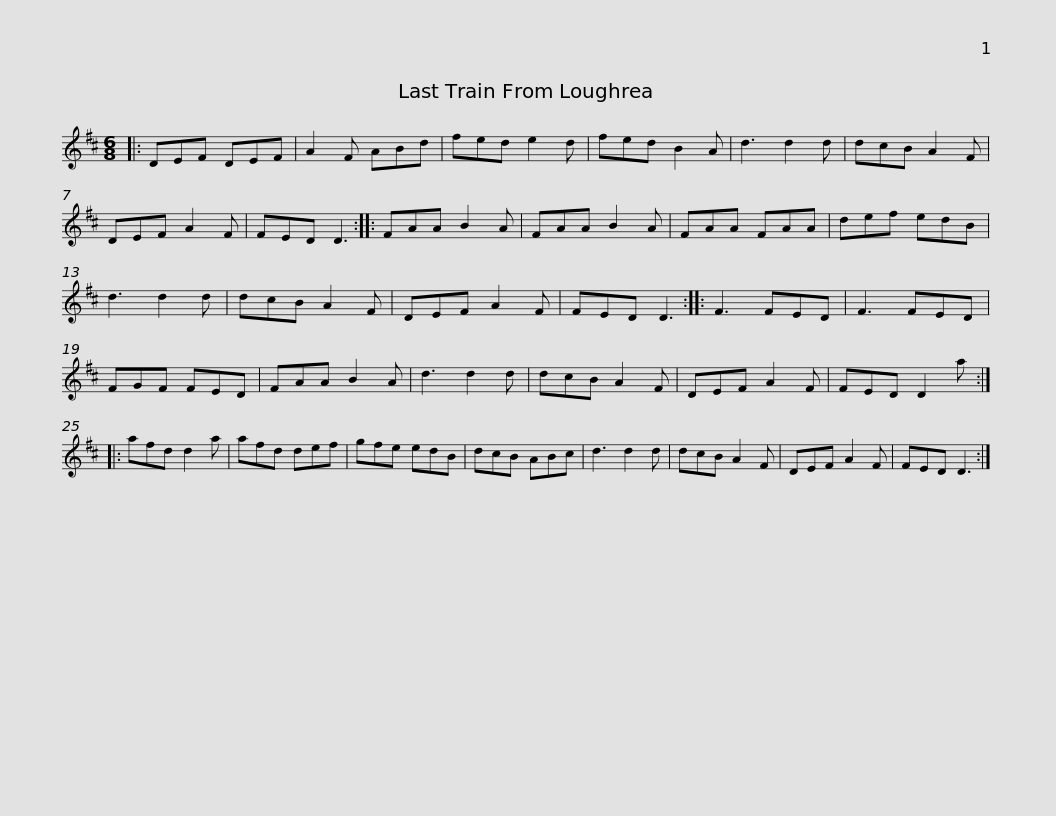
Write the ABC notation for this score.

X:1
L:1/8
M:6/8
I:linebreak $
K:D
V:1 treble
V:1
|: DEF DEF | A2 F ABd | fed e2 d | fed B2 A | d3 d2 d | %5
 dcB A2 F | DEF A2 F | FED D3 ::$ FAA B2 A | FAA B2 A | %10
 FAA FAA | def edB | d3 d2 d | dcB A2 F | DEF A2 F | %15
 FED D3 ::$ F3 FED | F3 FED | FGF FED | FAA B2 A | %20
 d3 d2 d | dcB A2 F | DEF A2 F | FED D2 a ::$ afd d2 a | %25
 afd def | gfe edB | dcB ABc | d3 d2 d | dcB A2 F | %30
 DEF A2 F | FED D3 :| %32
